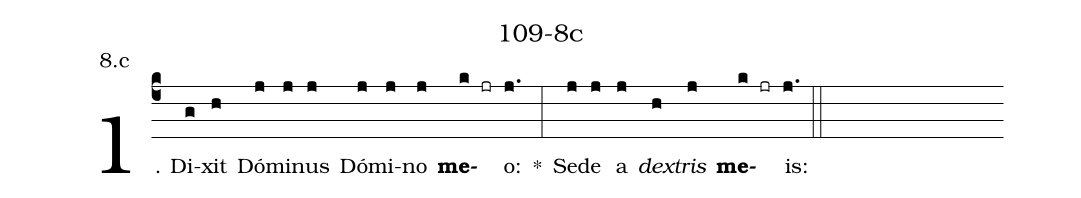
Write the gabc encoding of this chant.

name: 109-8c;
annotation: 8.c;
%%
(c4)1. Di(g)xit(h) Dó(j)mi(j)nus(j) Dó(j)mi(j)no(j) <b>me</b>(k jr)o:(j.) *(:) Se(j)de(j) a(j) <i>dex</i>(h)<i>tris</i>(j) <b>me</b>(k jr)is:(j.) (::)
